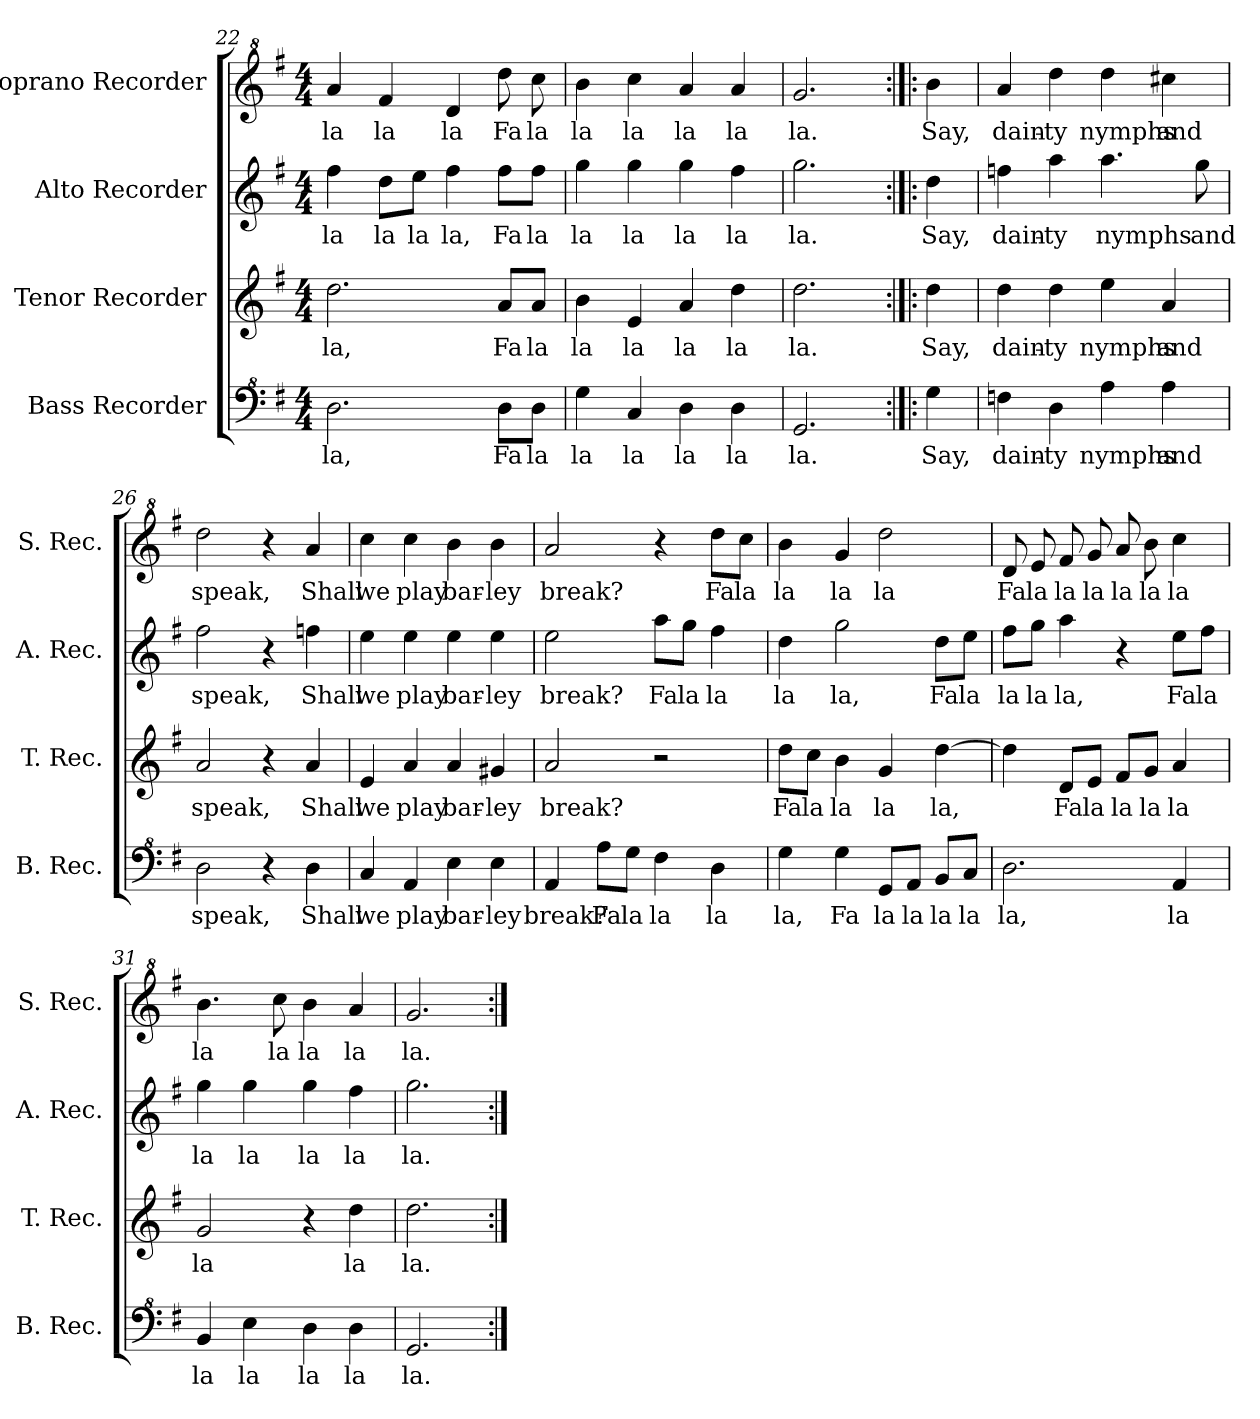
**kern	**text	**kern	**text	**kern	**text	**kern	**text
*part4	*part4	*part3	*part3	*part2	*part2	*part1	*part1
*staff4	*staff4	*staff3	*staff3	*staff2	*staff2	*staff1	*staff1
*I"Bass Recorder	*	*I"Tenor Recorder	*	*I"Alto Recorder	*	*I"Soprano Recorder	*
*I'B. Rec.	*	*I'T. Rec.	*	*I'A. Rec.	*	*I'S. Rec.	*
*clefF^4	*	*clefG2	*	*clefG2	*	*clefG^2	*
*k[f#]	*	*k[f#]	*	*k[f#]	*	*k[f#]	*
*M4/4	*	*M4/4	*	*M4/4	*	*M4/4	*
=22	=22	=22	=22	=22	=22	=22	=22
!	!LO:LY:b	!	!LO:LY:b	!	!LO:LY:b	!	!LO:LY:b
2.d\	la,	2.dd\	la,	4ff#\	la	4aa/	la
!	!	!	!	!	!LO:LY:b	!	!LO:LY:b
.	.	.	.	8dd\L	la	4ff#/	la
!	!	!	!	!	!LO:LY:b	!	!
.	.	.	.	8ee\J	la	.	.
!	!	!	!	!	!LO:LY:b	!	!LO:LY:b
.	.	.	.	4ff#\	la,	4dd/	la
!	!LO:LY:b	!	!LO:LY:b	!	!LO:LY:b	!	!LO:LY:b
8d\L	Fa	8a/L	Fa	8ff#\L	Fa	8ddd\	Fa
!	!LO:LY:b	!	!LO:LY:b	!	!LO:LY:b	!	!LO:LY:b
8d\J	la	8a/J	la	8ff#\J	la	8ccc\	la
=23	=23	=23	=23	=23	=23	=23	=23
!	!LO:LY:b	!	!LO:LY:b	!	!LO:LY:b	!	!LO:LY:b
4g\	la	4b\	la	4gg\	la	4bb\	la
!	!LO:LY:b	!	!LO:LY:b	!	!LO:LY:b	!	!LO:LY:b
4c/	la	4e/	la	4gg\	la	4ccc\	la
!	!LO:LY:b	!	!LO:LY:b	!	!LO:LY:b	!	!LO:LY:b
4d\	la	4a/	la	4gg\	la	4aa/	la
!	!LO:LY:b	!	!LO:LY:b	!	!LO:LY:b	!	!LO:LY:b
4d\	la	4dd\	la	4ff#\	la	4aa/	la
=24	=24	=24	=24	=24	=24	=24	=24
!	!LO:LY:b	!	!LO:LY:b	!	!LO:LY:b	!	!LO:LY:b
2.G/	la.	2.dd\	la.	2.gg\	la.	2.gg/	la.
=24X3:|!|:	=24X3:|!|:	=24X3:|!|:	=24X3:|!|:	=24X3:|!|:	=24X3:|!|:	=24X3:|!|:	=24X3:|!|:
!	!LO:LY:b	!	!LO:LY:b	!	!LO:LY:b	!	!LO:LY:b
4g\	Say,	4dd\	Say,	4dd\	Say,	4bb\	Say,
=25	=25	=25	=25	=25	=25	=25	=25
!	!LO:LY:b	!	!LO:LY:b	!	!LO:LY:b	!	!LO:LY:b
4fn\	dain-	4dd\	dain-	4ffn\	dain-	4aa/	dain-
!	!LO:LY:b	!	!LO:LY:b	!	!LO:LY:b	!	!LO:LY:b
4d\	-ty	4dd\	-ty	4aa\	-ty	4ddd\	-ty
!	!LO:LY:b	!	!LO:LY:b	!	!LO:LY:b	!	!LO:LY:b
4a\	nymphs	4ee\	nymphs	4.aa\	nymphs	4ddd\	nymphs
!	!LO:LY:b	!	!LO:LY:b	!	!	!	!LO:LY:b
4a\	and	4a/	and	.	.	4ccc#X\	and
!	!	!	!	!	!LO:LY:b	!	!
.	.	.	.	8gg\	and	.	.
!!LO:LB:g=z
=26	=26	=26	=26	=26	=26	=26	=26
!	!LO:LY:b	!	!LO:LY:b	!	!LO:LY:b	!	!LO:LY:b
2d\	speak,	2a/	speak,	2ff#\	speak,	2ddd\	speak,
4r	.	4r	.	4r	.	4r	.
!	!LO:LY:b	!	!LO:LY:b	!	!LO:LY:b	!	!LO:LY:b
4d\	Shall	4a/	Shall	4ffn\	Shall	4aa/	Shall
=27	=27	=27	=27	=27	=27	=27	=27
!	!LO:LY:b	!	!LO:LY:b	!	!LO:LY:b	!	!LO:LY:b
4c/	we	4e/	we	4ee\	we	4ccc\	we
!	!LO:LY:b	!	!LO:LY:b	!	!LO:LY:b	!	!LO:LY:b
4A/	play	4a/	play	4ee\	play	4ccc\	play
!	!LO:LY:b	!	!LO:LY:b	!	!LO:LY:b	!	!LO:LY:b
4e\	bar-	4a/	bar-	4ee\	bar-	4bb\	bar-
!	!LO:LY:b	!	!LO:LY:b	!	!LO:LY:b	!	!LO:LY:b
4e\	-ley	4g#X/	-ley	4ee\	-ley	4bb\	-ley
=28	=28	=28	=28	=28	=28	=28	=28
!	!LO:LY:b	!	!LO:LY:b	!	!LO:LY:b	!	!LO:LY:b
4A/	break?	2a/	break?	2ee\	break?	2aa/	break?
!	!LO:LY:b	!	!	!	!	!	!
8a\L	Fa	.	.	.	.	.	.
!	!LO:LY:b	!	!	!	!	!	!
8g\J	la	.	.	.	.	.	.
!	!LO:LY:b	!	!	!	!LO:LY:b	!	!
4f#\	la	2r	.	8aa\L	Fa	4r	.
!	!	!	!	!	!LO:LY:b	!	!
.	.	.	.	8gg\J	la	.	.
!	!LO:LY:b	!	!	!	!LO:LY:b	!	!LO:LY:b
4d\	la	.	.	4ff#\	la	8ddd\L	Fa
!	!	!	!	!	!	!	!LO:LY:b
.	.	.	.	.	.	8ccc\J	la
=29	=29	=29	=29	=29	=29	=29	=29
!	!LO:LY:b	!	!LO:LY:b	!	!LO:LY:b	!	!LO:LY:b
4g\	la,	8dd\L	Fa	4dd\	la	4bb\	la
!	!	!	!LO:LY:b	!	!	!	!
.	.	8cc\J	la	.	.	.	.
!	!LO:LY:b	!	!LO:LY:b	!	!LO:LY:b	!	!LO:LY:b
4g\	Fa	4b\	la	2gg\	la,	4gg/	la
!	!LO:LY:b	!	!LO:LY:b	!	!	!	!LO:LY:b
8G/L	la	4g/	la	.	.	2ddd\	la
!	!LO:LY:b	!	!	!	!	!	!
8A/J	la	.	.	.	.	.	.
!	!LO:LY:b	!	!LO:LY:b	!	!LO:LY:b	!	!
8B/L	la	[4dd\	la,	8dd\L	Fa	.	.
!	!LO:LY:b	!	!	!	!LO:LY:b	!	!
8c/J	la	.	.	8ee\J	la	.	.
=30	=30	=30	=30	=30	=30	=30	=30
!	!LO:LY:b	!	!	!	!LO:LY:b	!	!LO:LY:b
2.d\	la,	4dd\]	.	8ff#\L	la	8dd/	Fa
!	!	!	!	!	!LO:LY:b	!	!LO:LY:b
.	.	.	.	8gg\J	la	8ee/	la
!	!	!	!LO:LY:b	!	!LO:LY:b	!	!LO:LY:b
.	.	8d/L	Fa	4aa\	la,	8ff#/	la
!	!	!	!LO:LY:b	!	!	!	!LO:LY:b
.	.	8e/J	la	.	.	8gg/	la
!	!	!	!LO:LY:b	!	!	!	!LO:LY:b
.	.	8f#/L	la	4r	.	8aa/	la
!	!	!	!LO:LY:b	!	!	!	!LO:LY:b
.	.	8g/J	la	.	.	8bb\	la
!	!LO:LY:b	!	!LO:LY:b	!	!LO:LY:b	!	!LO:LY:b
4A/	la	4a/	la	8ee\L	Fa	4ccc\	la
!	!	!	!	!	!LO:LY:b	!	!
.	.	.	.	8ff#\J	la	.	.
!!LO:PB:g=z
=31	=31	=31	=31	=31	=31	=31	=31
!	!LO:LY:b	!	!LO:LY:b	!	!LO:LY:b	!	!LO:LY:b
4B/	la	2g/	la	4gg\	la	4.bb\	la
!	!LO:LY:b	!	!	!	!LO:LY:b	!	!
4e\	la	.	.	4gg\	la	.	.
!	!	!	!	!	!	!	!LO:LY:b
.	.	.	.	.	.	8ccc\	la
!	!LO:LY:b	!	!	!	!LO:LY:b	!	!LO:LY:b
4d\	la	4r	.	4gg\	la	4bb\	la
!	!LO:LY:b	!	!LO:LY:b	!	!LO:LY:b	!	!LO:LY:b
4d\	la	4dd\	la	4ff#\	la	4aa/	la
=32	=32	=32	=32	=32	=32	=32	=32
!	!LO:LY:b	!	!LO:LY:b	!	!LO:LY:b	!	!LO:LY:b
2.G/	la.	2.dd\	la.	2.gg\	la.	2.gg/	la.
=:|!	=:|!	=:|!	=:|!	=:|!	=:|!	=:|!	=:|!
*-	*-	*-	*-	*-	*-	*-	*-
